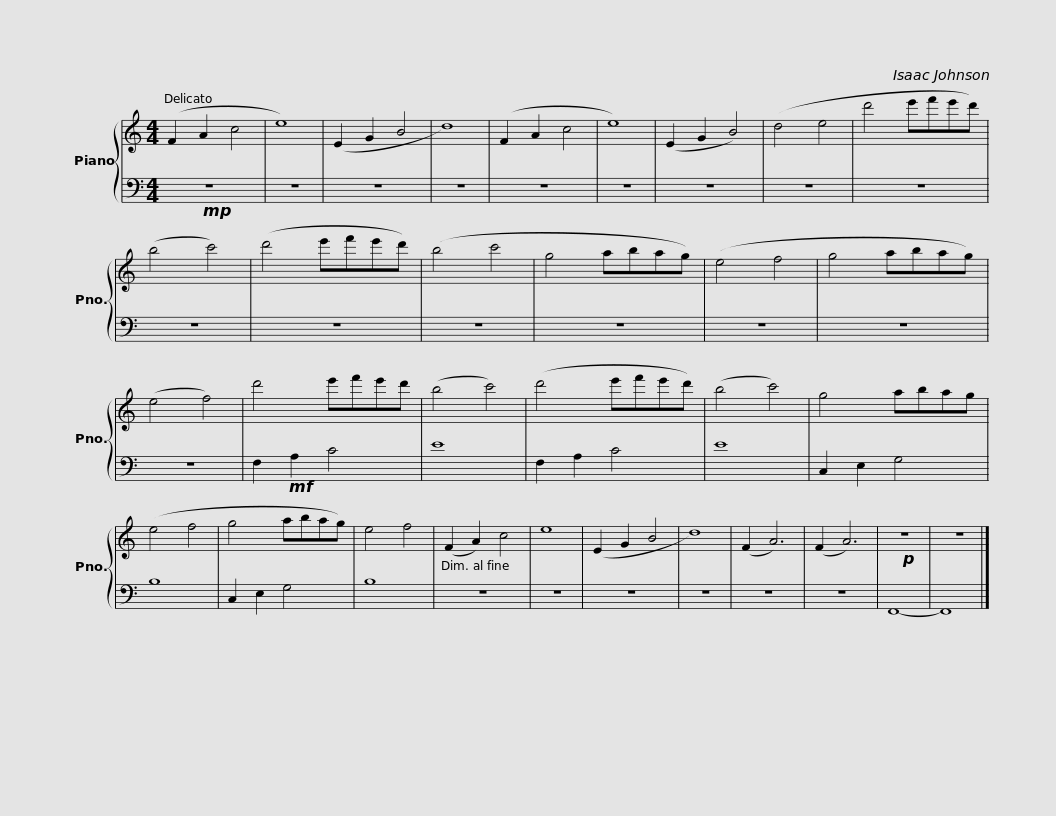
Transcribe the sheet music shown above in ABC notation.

X:1
%%score { 1 | 2 }
L:1/8
M:4/4
I:linebreak $
K:C
V:1 treble
V:2 bass
V:1
 (F2 A2 c4 | e8) | (E2 G2 B4 | d8) | (F2 A2 c4 | %5
 e8) | (E2 G2 B4) | (d4 e4 | d'4 e'f'e'd') | (b4 c'4) |$ %10
 (d'4 e'f'e'd') | (b4 c'4 | g4 abag) | (e4 f4 | g4 abag) | %15
 (e4 f4) | d'4 e'f'e'd' | (b4 c'4) |$ (d'4 e'f'e'd') | (b4 c'4) | %20
 g4 abag | (e4 f4 | g4 abag) | e4 f4 | (F2 A2) c4 | %25
 e8 | (E2 G2 B4 |$ d8) | (F2 A6) | (F2 A6) | %30
!p! z8 | z8 |] %32
V:2
!mp! z8 | z8 | z8 | z8 | z8 | %5
 z8 | z8 | z8 | z8 | z8 |$ %10
 z8 | z8 | z8 | z8 | z8 | %15
 z8 | F,2!mf! A,2 C4 | E8 |$ F,2 A,2 C4 | E8 | %20
 C,2 E,2 G,4 | B,8 | C,2 E,2 G,4 | B,8 | z8 | %25
 z8 | z8 |$ z8 | z8 | z8 | %30
 F,,8- | F,,8 |] %32
